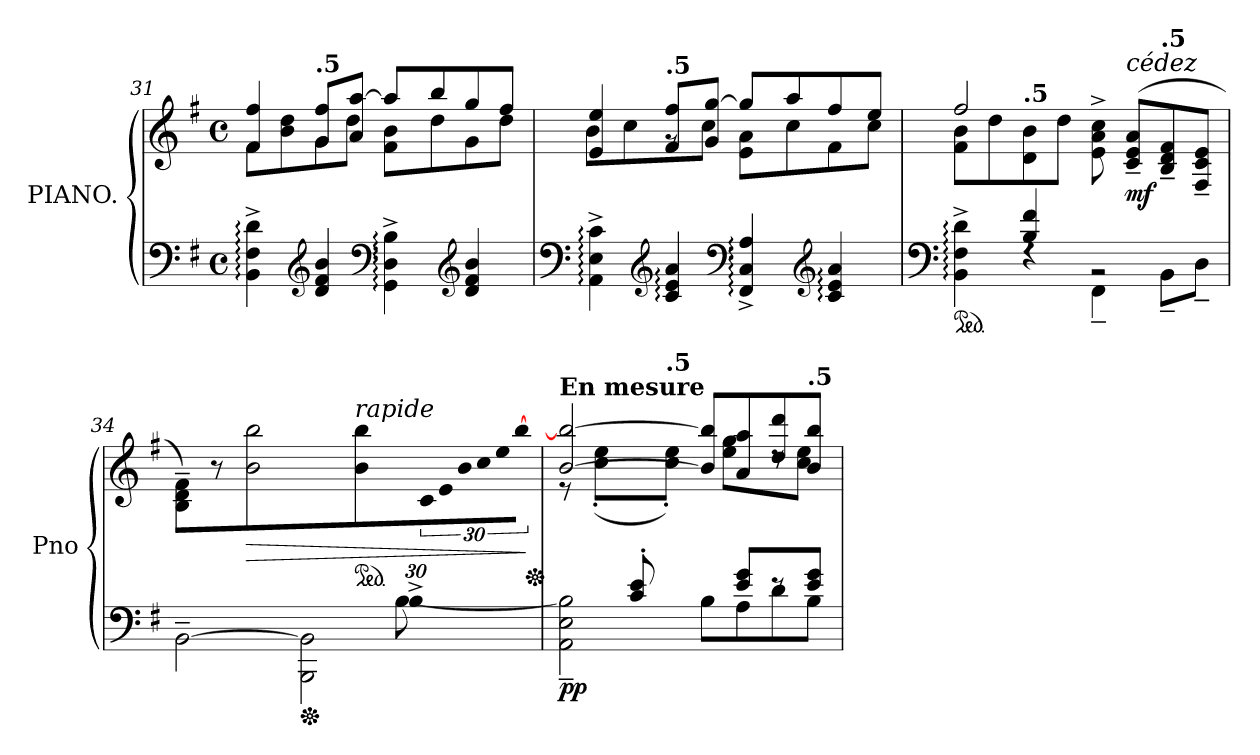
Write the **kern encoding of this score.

**kern	**kern	**dynam
*part1	*part1	*part1
*staff2	*staff1	*staff1/2
*I"PIANO.	*	*
*I'Pno	*	*
!!LO:LB:g=z
*clefF4	*clefG2	*
*k[f#]	*k[f#]	*
*M4/4	*M4/4	*
*met(c)	*met(c)	*
=31	=31	=31
*	*^	*
4BB\:^ 4F#\:^ 4d\:^	4f#/ 4ff#/	8f#\L	.
.	.	8b\ 8dd\	.
*clefG2	*	*	*
*	*MM52	*	*
!	!LO:TX:a:B:t=.5	!	!
4d/ 4f#/ 4b/	8g/ 8ff#/L	8g\	.
.	8a/ [8aa/J	8dd\J	.
*clefF4	*	*	*
4GG\:^ 4D\:^ 4B\:^	8aa/L]	8f#\ 8b\L	.
*	*MM55	*	*
.	8bb/	8dd\	.
*clefG2	*	*	*
4d/ 4f#/ 4b/	8gg/	8g\	.
.	8ff#/J	8dd\J	.
=32	=32	=32	=32
*clefF4	*	*	*
4AA\:^ 4E\:^ 4c\:^	4e/ 4ee/	8b\L	.
.	.	8cc\	.
*clefG2	*	*	*
*	*MM52	*	*
!	!LO:TX:a:B:t=.5	!	!
4c/: 4e/: 4a/:	8f#/ 8ff#/L	8rg	.
.	8g/ [8gg/J	8cc\J	.
*clefF4	*	*	*
4FF#/:^ 4C/:^ 4A/:^	8gg/L]	8e\ 8a\L	.
*	*MM55	*	*
.	8aa/	8cc\	.
*clefG2	*	*	*
4c/: 4e/: 4a/:	8ff#/	8f#\	.
.	8ee/J	8cc\J	.
=33	=33	=33	=33
*clefF4	*	*	*
*ped	*	*	*
*^	*	*	*
4BB\:^ 4F#\:^ 4d\:^	4ryy	2ff#/	8f#\ 8b\L	.
.	.	.	8dd\	.
*	*	*MM52	*	*
!	!	!	!LO:TX:a:B:t=.5	!
4B/ 4f#/	4rF	.	8d\ 8b\	.
.	.	.	8dd\J	.
*	*	*MM50	*	*
2rBB	4FF#~\	8e\^ 8a\^ 8cc\^	2ryy	.
!	!	!LO:TX:a:i:t=cédez	!	!
!	!	!	!	!LO:DY:b
.	.	(>8c/~ 8e/~ 8a/~L	.	mf
*	*	*MM47	*	*
!	!	!LO:TX:a:B:t=.5	!	!
.	8BB~\L	8B/~ 8d/~ 8f#/~	.	.
*	*	*MM45	*	*
.	8D~\J	8F#/~ 8c/~ 8e/~J	.	.
*	*	*v	*v	*
!!LO:LB:g=z
=34	=34	=34	=34
1ryy	[2BB~\	8B/~ 8d/~ 8f#/~)	.
.	.	8r	.
*	*	*MM40	*
!	!	!	!LO:HP:b
.	.	2b\ 2bb\	>
*Xped	*	*	*
*	*	*MM35	*
.	2BBB\ 2BB\]	.	.
*	*	*ped	*
*	*	*MM55	*
!	!	!LO:TX:a:i:t=rapide	!
.	.	4b\ 4bb\	.
*Xbrackettup	*	*	*
*	*	*MM50	*
!LO:N:vis=32	!	!	!
(>960%17B^/LLL	[8B\	960%17ryy	.
!	!	!LO:N:vis=32	!
960%103ryy	.	960%17c\	.
*	*	*MM60	*
!	!	!LO:N:vis=32	!
.	.	960%17e\	.
!	!	!LO:N:vis=32	!
.	.	960%17b\	.
*	*	*MM70	*
!	!	!LO:N:vis=32	!
.	.	960%17cc\	.
!	!	!LO:N:vis=32	!
.	.	960%17ee\	.
!	!	!LO:N:vis=32	!
.	.	[960%17bb\JJJ	.
*	*	*Xped	*
.	.	960ryy	]
=35	=35	=35	=35
*	*^	*^	*
!	!	!	!LO:TX:a:B:t=En mesure	!	!
!	!	!	!	!	!LO:DY:b=2
!	!	!	!	!	!LO:DY:n=1:b
4ryy	2AA\~ 2E\~ 2B\]~	2ryy	[2b/ 2bb/_)	8r	p p
.	.	.	.	(>8cc\' 8ee\'L	.
8c/' 8e/'	.	.	.	8ryy	.
*	*	*	*MM52	*	*
!	!	!	!	!LO:TX:a:B:t=.5	!
2ryy	.	.	.	8cc\' 8ee\'J)	.
.	8ryy	8B\L	8b/] 8bb/]L	8ryy	.
*	*	*	*MM55	*	*
.	8e/ 8g/L	8A\	8a/ 8aa/	8ee\ 8gg\L	.
.	8re	8d\	8dd/ 8ddd/	8rdd	.
*	*	*	*MM57	*	*
!	!	!	!LO:TX:a:B:t=.5	!	!
8ryy	8e/ 8g/J	8B\J	8b/ 8bb/J	8cc\ 8ee\J	.
*v	*v	*v	*	*	*
*	*v	*v	*
=	=	=
*-	*-	*-
